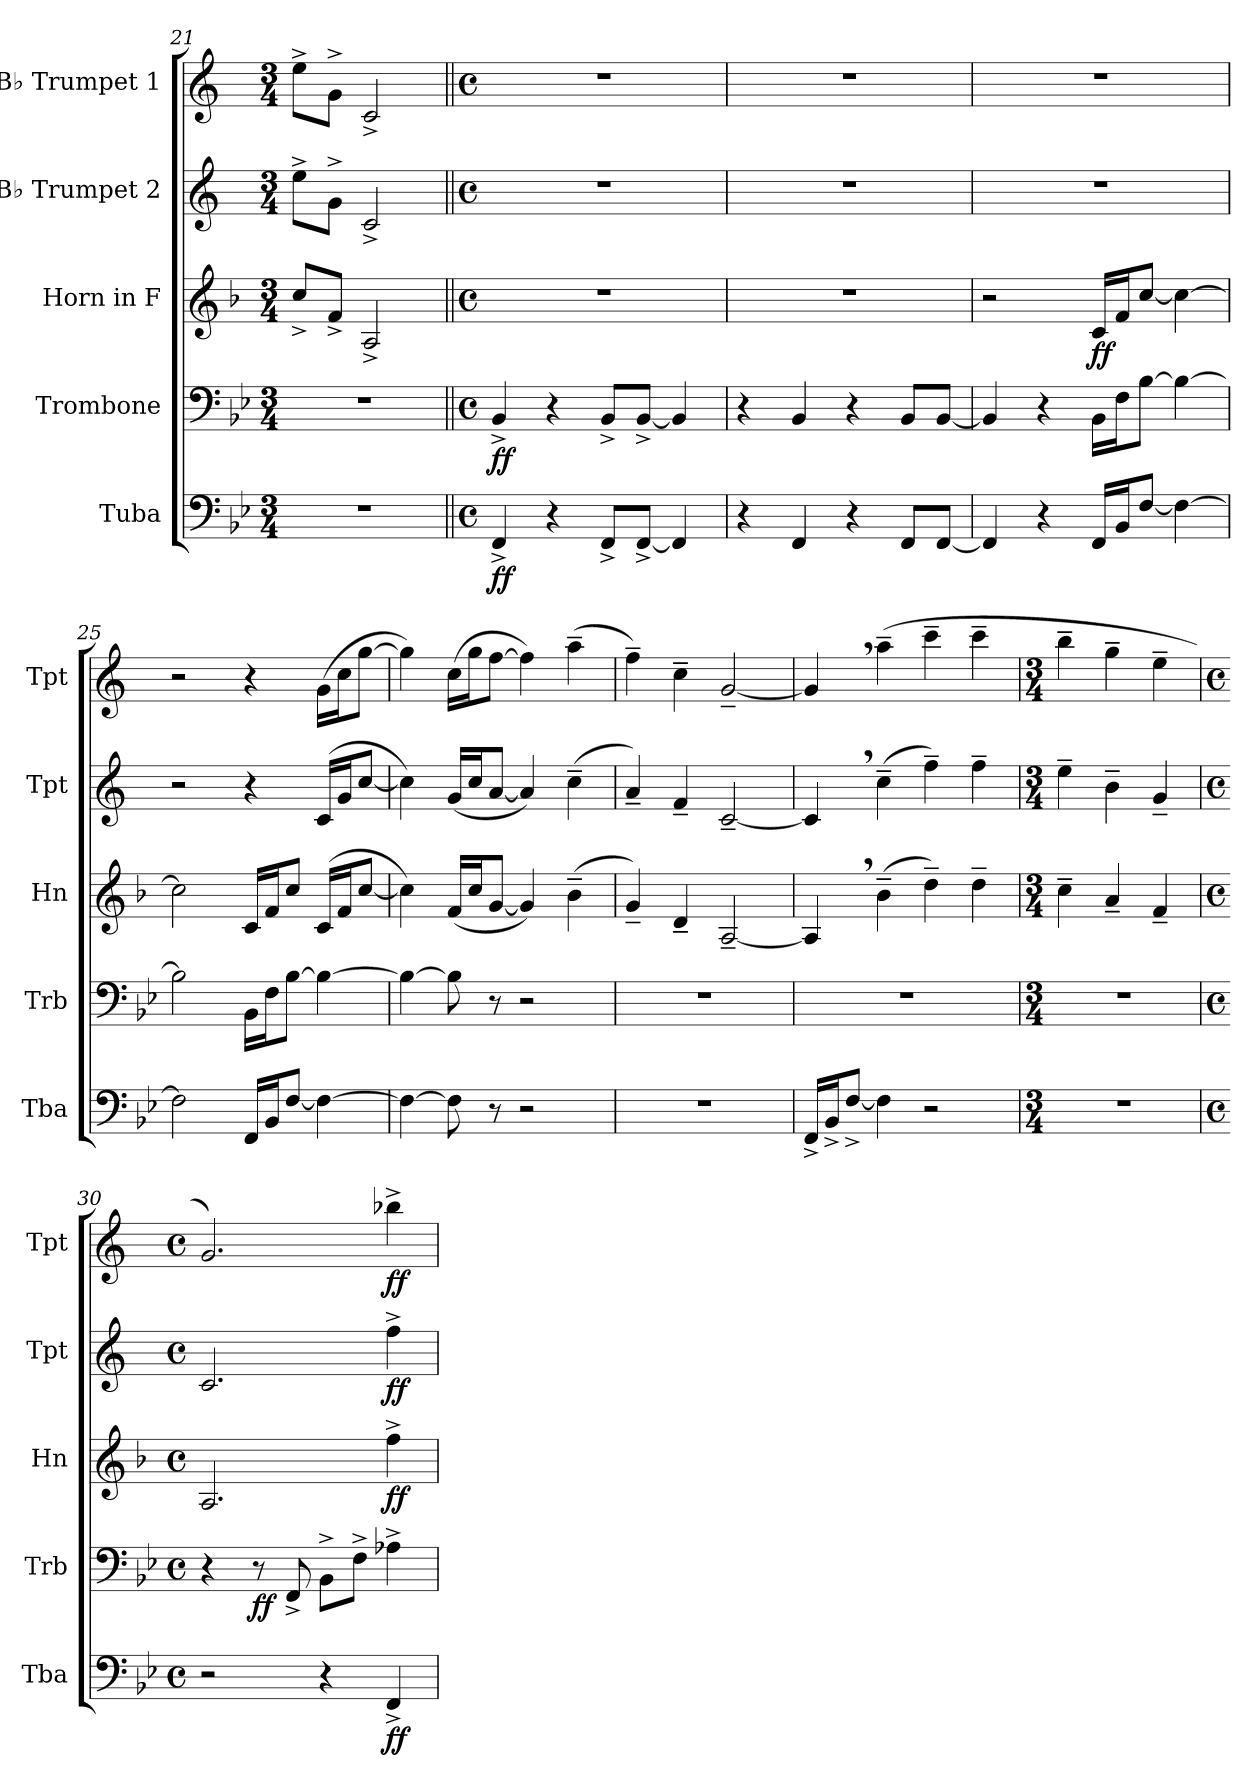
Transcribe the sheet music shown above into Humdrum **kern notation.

**kern	**dynam	**kern	**dynam	**kern	**dynam	**kern	**dynam	**kern	**dynam
*part5	*part5	*part4	*part4	*part3	*part3	*part2	*part2	*part1	*part1
*staff5	*staff5	*staff4	*staff4	*staff3	*staff3	*staff2	*staff2	*staff1	*staff1
*I"Tuba	*	*I"Trombone	*	*I"Horn in F	*	*I"B♭ Trumpet 2	*	*I"B♭ Trumpet 1	*
*I'Tba	*	*I'Trb	*	*I'Hn	*	*I'Tpt	*	*I'Tpt	*
!!LO:LB:g=z
*clefF4	*	*clefF4	*	*clefG2	*	*clefG2	*	*clefG2	*
*	*	*	*	*ITrd4c7	*	*ITrd1c2	*	*ITrd1c2	*
*k[b-e-]	*	*k[b-e-]	*	*k[b-e-]	*	*k[b-e-]	*	*k[b-e-]	*
*M3/4	*	*M3/4	*	*M3/4	*	*M3/4	*	*M3/4	*
=21	=21	=21	=21	=21	=21	=21	=21	=21	=21
2.r	.	2.r	.	8f^/L	.	8dd^\L	.	8dd^\L	.
.	.	.	.	8B-^/J	.	8f^\J	.	8f^\J	.
.	.	.	.	2D^/	.	2B-^/	.	2B-^/	.
=22||	=22||	=22||	=22||	=22||	=22||	=22||	=22||	=22||	=22||
*M4/4	*	*M4/4	*	*M4/4	*	*M4/4	*	*M4/4	*
*met(c)	*	*met(c)	*	*met(c)	*	*met(c)	*	*met(c)	*
!	!LO:DY:b	!	!LO:DY:b	!	!	!	!	!	!
4FF^/	ff	4BB-^/	ff	1r	.	1r	.	1r	.
4r	.	4r	.	.	.	.	.	.	.
8FF^/L	.	8BB-^/L	.	.	.	.	.	.	.
[8FF^/J	.	[8BB-^/J	.	.	.	.	.	.	.
4FF/]	.	4BB-/]	.	.	.	.	.	.	.
=23	=23	=23	=23	=23	=23	=23	=23	=23	=23
4r	.	4r	.	1r	.	1r	.	1r	.
4FF/	.	4BB-/	.	.	.	.	.	.	.
4r	.	4r	.	.	.	.	.	.	.
8FF/L	.	8BB-/L	.	.	.	.	.	.	.
[8FF/J	.	[8BB-/J	.	.	.	.	.	.	.
=24	=24	=24	=24	=24	=24	=24	=24	=24	=24
4FF/]	.	4BB-/]	.	2r	.	1r	.	1r	.
4r	.	4r	.	.	.	.	.	.	.
!	!	!	!	!	!LO:DY:b	!	!	!	!
16FF/LL	.	16BB-\LL	.	16F/LL	ff	.	.	.	.
16BB-/J	.	16F\J	.	16B-/J	.	.	.	.	.
[8F/J	.	[8B-\J	.	[8f/J	.	.	.	.	.
4F\_	.	4B-\_	.	4f\_	.	.	.	.	.
=25	=25	=25	=25	=25	=25	=25	=25	=25	=25
2F\]	.	2B-\]	.	2f\]	.	2r	.	2r	.
16FF/LL	.	16BB-\LL	.	16F/LL	.	4r	.	4r	.
16BB-/J	.	16F\J	.	16B-/J	.	.	.	.	.
[8F/J	.	[8B-\J	.	8f/J	.	.	.	.	.
4F\_	.	4B-\_	.	(16F/LL	.	(16B-/LL	.	(16f\LL	.
.	.	.	.	16B-/J	.	16f/J	.	16b-\J	.
.	.	.	.	[8f/J	.	[8b-/J	.	[8ff\J	.
=26	=26	=26	=26	=26	=26	=26	=26	=26	=26
4F\_	.	4B-\_	.	4f\])	.	4b-\])	.	4ff\])	.
8F\]	.	8B-\]	.	(16B-/LL	.	(16f/LL	.	(16b-\LL	.
.	.	.	.	16f/J	.	16b-/J	.	16ff\J	.
8r	.	8r	.	[8c/J	.	[8g/J	.	[8ee-\J	.
2r	.	2r	.	4c/])	.	4g/])	.	4ee-\])	.
.	.	.	.	(4e-~\	.	(4b-~\	.	(4gg~\	.
=27	=27	=27	=27	=27	=27	=27	=27	=27	=27
1r	.	1r	.	4c~/)	.	4g~/)	.	4ee-~\)	.
.	.	.	.	4G~/	.	4e-~/	.	4b-~\	.
.	.	.	.	[2D~/	.	[2B-~/	.	[2f~/	.
!!LO:PB:g=z
=28	=28	=28	=28	=28	=28	=28	=28	=28	=28
16FF^/LL	.	1r	.	4D,/]	.	4B-,/]	.	4f,/]	.
16BB-^/J	.	.	.	.	.	.	.	.	.
[8F^/J	.	.	.	.	.	.	.	.	.
4F\]	.	.	.	(4e-~\	.	(4b-~\	.	(4gg~\	.
2r	.	.	.	4g~\)	.	4ee-~\)	.	4bb-~\	.
.	.	.	.	4g~\	.	4ee-~\	.	4bb-~\	.
=29	=29	=29	=29	=29	=29	=29	=29	=29	=29
*M3/4	*	*M3/4	*	*M3/4	*	*M3/4	*	*M3/4	*
2.r	.	2.r	.	4f~\	.	4dd~\	.	4aa~\	.
.	.	.	.	4d~/	.	4a~\	.	4ff~\	.
.	.	.	.	4B-~/	.	4f~/	.	4dd~\	.
=30	=30	=30	=30	=30	=30	=30	=30	=30	=30
*M4/4	*	*M4/4	*	*M4/4	*	*M4/4	*	*M4/4	*
*met(c)	*	*met(c)	*	*met(c)	*	*met(c)	*	*met(c)	*
2r	.	4r	.	2.D/	.	2.B-/	.	2.f/)	.
!	!	!	!LO:DY:b	!	!	!	!	!	!
.	.	8r	ff	.	.	.	.	.	.
.	.	8FF^/	.	.	.	.	.	.	.
4r	.	8BB-^\L	.	.	.	.	.	.	.
.	.	8F^\J	.	.	.	.	.	.	.
!	!LO:DY:b	!	!	!	!LO:DY:b	!	!LO:DY:b	!	!LO:DY:b
4FF^/	ff	4A-X^\	.	4b-^\	ff	4ee-^\	ff	4aa-X^\	ff
=	=	=	=	=	=	=	=	=	=
*-	*-	*-	*-	*-	*-	*-	*-	*-	*-
